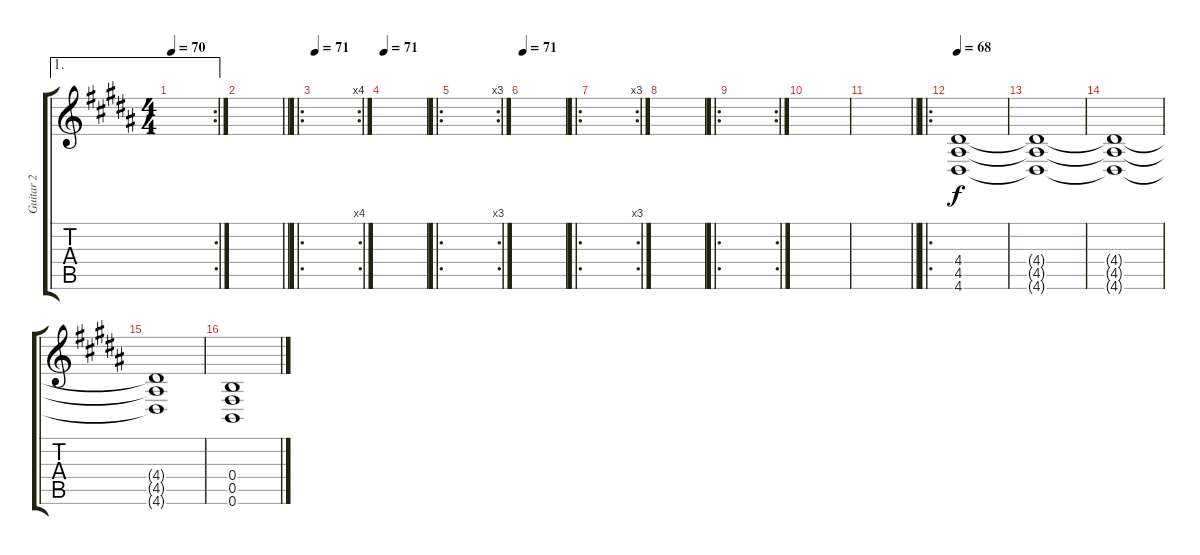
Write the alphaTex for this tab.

\track ("Guitar 2" "Guitar 2") {instrument distortionguitar}
\staff {score tabs}
\tuning (Eb4 B3 Gb3 B2 Gb2 B1) {hide}
\ae 1
\rc 2
\ts (4 4)
\tempo 70
\clef g2
\ks b
|
\barLineRight lightlight
|
\ro
\rc 4
\tempo 71
|
\tempo 71
|
\ro
\rc 3
|
\tempo 71
|
\ro
\rc 3
|
|
\ro
\rc 2
|
|
\barLineRight lightlight
|
\ro
\tempo 68
(4.4 4.5 4.6).1 |
(4.4{t} 4.5{t} 4.6{t}).1 |
(4.4{t} 4.5{t} 4.6{t}).1 |
(4.4{t} 4.5{t} 4.6{t}).1 |
(0.4 0.5 0.6).1
